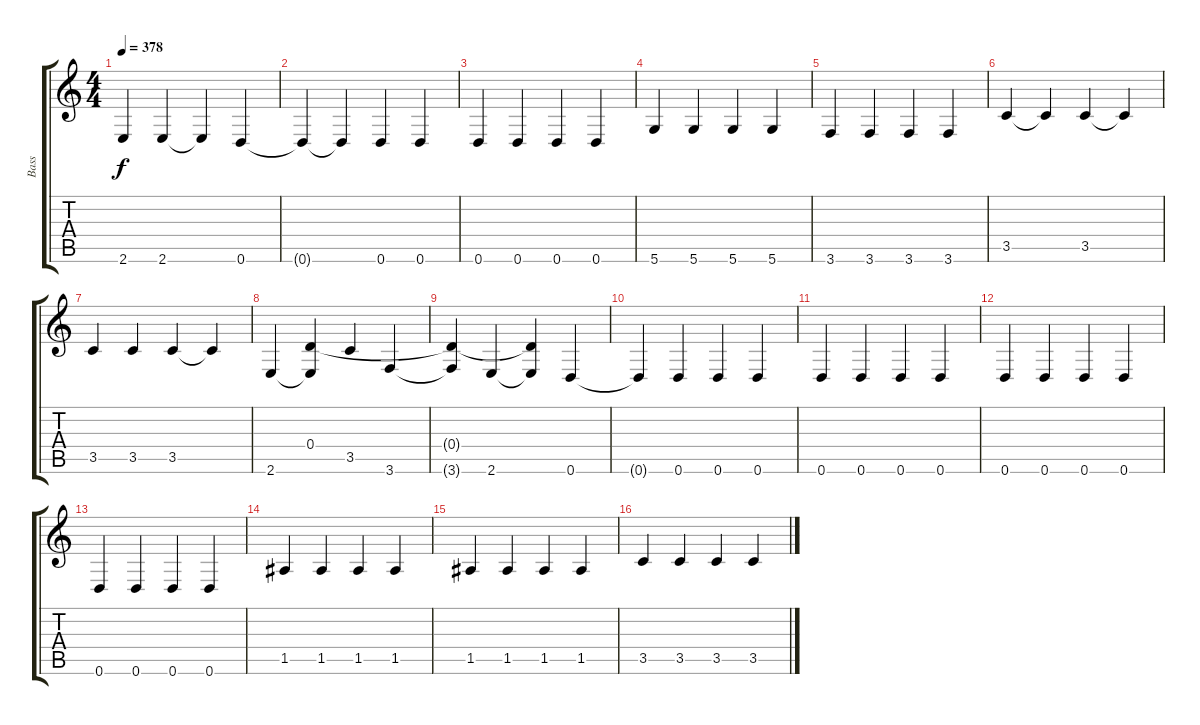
\track ("Bass" "Bass") {instrument electricbassfinger}
\staff {score tabs}
\tuning (E4 B3 G3 D3 A2 D2) {hide}
\ts (4 4)
\tempo 378
\clef g2
\ks c
2.6{t}.4{dy f} 2.6.4 2.6{t}.4 0.6.4 |
0.6{t}.4 0.6{t}.4 0.6.4 0.6.4 |
0.6.4 0.6.4 0.6.4 0.6.4 |
5.6.4 5.6.4 5.6.4 5.6.4 |
3.6.4 3.6.4 3.6.4 3.6.4 |
3.5.4 3.5{t}.4 3.5.4 3.5{t}.4 |
3.5.4 3.5.4 3.5.4 3.5{t}.4 |
2.6.4 (0.4 2.6{t}).4 3.5.4 3.6.4 |
(0.4{t} 3.6{t}).4 2.6.4 (0.4{t} 2.6{t}).4 0.6.4 |
0.6{t}.4 0.6.4 0.6.4 0.6.4 |
0.6.4 0.6.4 0.6.4 0.6.4 |
0.6.4 0.6.4 0.6.4 0.6.4 |
0.6.4 0.6.4 0.6.4 0.6.4 |
1.5.4 1.5.4 1.5.4 1.5.4 |
1.5.4 1.5.4 1.5.4 1.5.4 |
3.5.4 3.5.4 3.5.4 3.5.4
